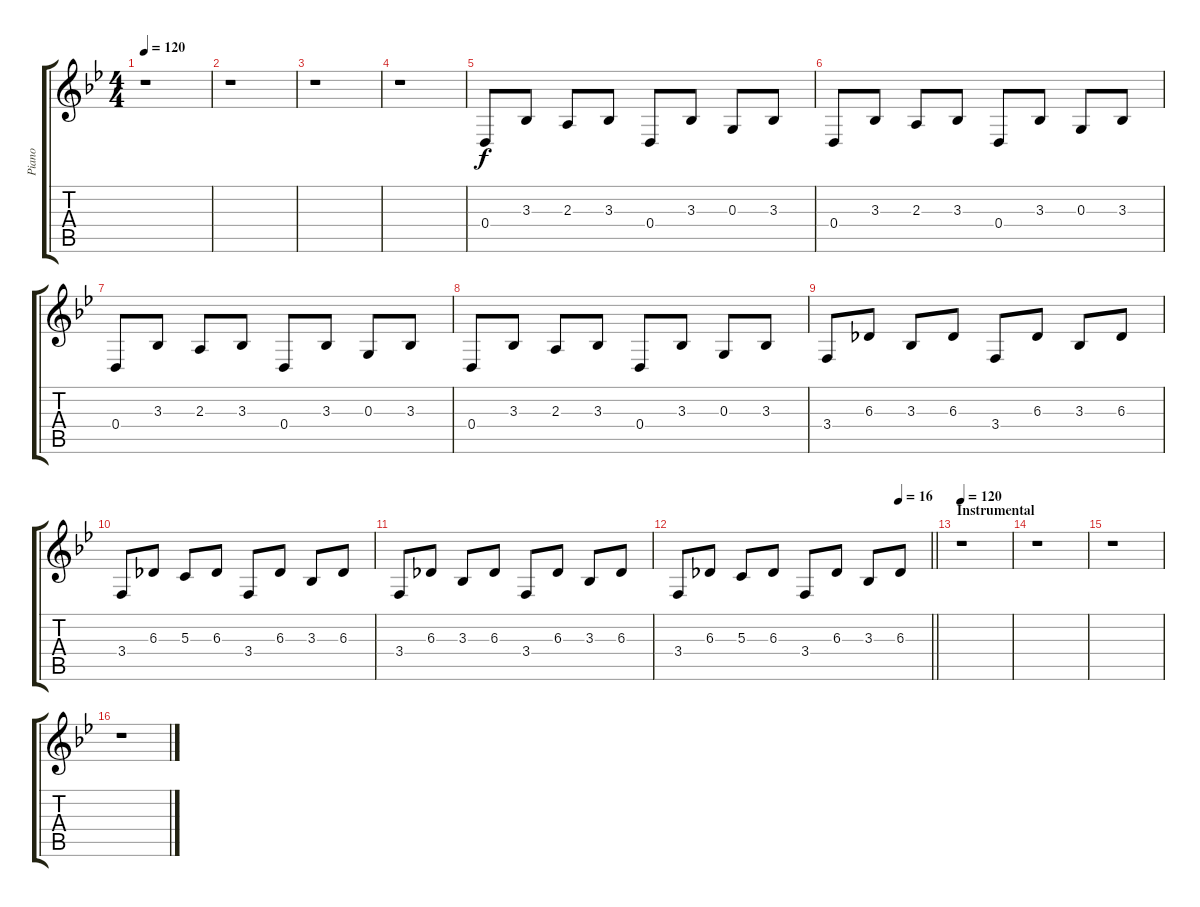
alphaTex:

\track ("Piano" "Piano") {instrument acousticgrandpiano}
\staff {score tabs}
\tuning (E4 B3 G3 D3 A2 E2) {hide}
\ts (4 4)
\tempo 120
\clef g2
\ks gminor
r.1{dy f} |
r.1 |
r.1 |
r.1 |
0.4.8 3.3.8 2.3.8 3.3.8 0.4.8 3.3.8 0.3.8 3.3.8 |
0.4.8 3.3.8 2.3.8 3.3.8 0.4.8 3.3.8 0.3.8 3.3.8 |
0.4.8 3.3.8 2.3.8 3.3.8 0.4.8 3.3.8 0.3.8 3.3.8 |
0.4.8 3.3.8 2.3.8 3.3.8 0.4.8 3.3.8 0.3.8 3.3.8 |
3.4.8 6.3.8 3.3.8 6.3.8 3.4.8 6.3.8 3.3.8 6.3.8 |
3.4.8 6.3.8 5.3.8 6.3.8 3.4.8 6.3.8 3.3.8 6.3.8 |
3.4.8 6.3.8 3.3.8 6.3.8 3.4.8 6.3.8 3.3.8 6.3.8 |
\tempo (16 0.875)
\barLineRight lightlight
3.4.8 6.3.8 5.3.8 6.3.8 3.4.8 6.3.8 3.3.8 6.3.8 |
\section ("" "Instrumental")
\tempo 120
r.1 |
r.1 |
r.1 |
r.1
